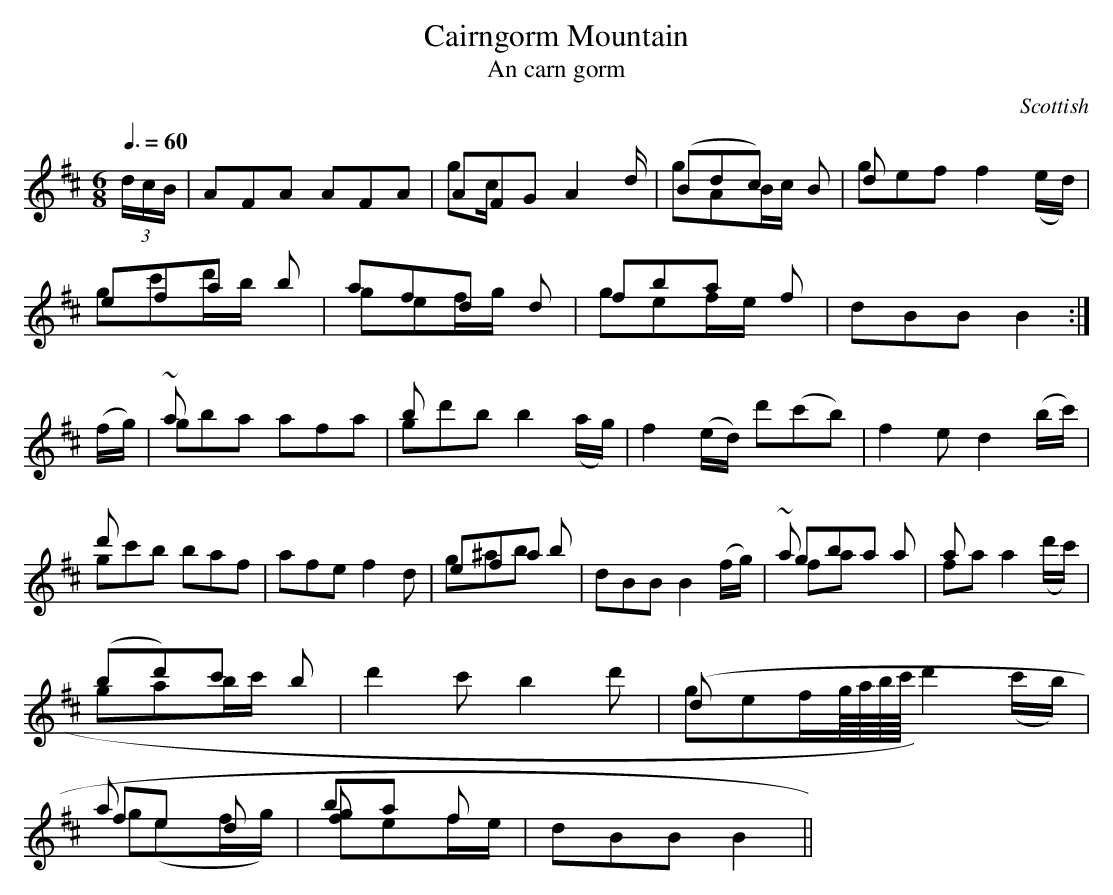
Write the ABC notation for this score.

X:1
T:Cairngorm Mountain
T:An carn gorm
O:Scottish
M:6/8
L:1/8
Q:3/8=60
K:D
(3d/c/B/|AFA AFA|AFG A2 d/&gt;c/|(Bdc) B&gt;AB/c/|d&gt;ef f2 (e/d/)|
efa b&gt;c'd'/b/|afd d&gt;ef/g/|fba f&gt;ef/e/|dBB B2:|
(f/g/)|~a&gt;ba afa|b&gt;d'b b2 (a/g/)|f2 (e/d/) d'(c'b)|f2 e d2 (b/c'/)|
d'&gt;c'b baf|afe f2d|efa b&gt;^ab|dBB B2 (f/g/)|~a&gt;ba a&lt;fa|a&lt;fa a2 (d'/c'/)|
(bd')c' b&gt;ab/c'/|d'2c' b2d'|(d&gt;ef/g/8a/8b/8c'/8 d'2) (c'/b/)|
a&lt;fe d&gt;(ef/g/)|f&lt;ba f&gt;ef/e/|dBB B2||
